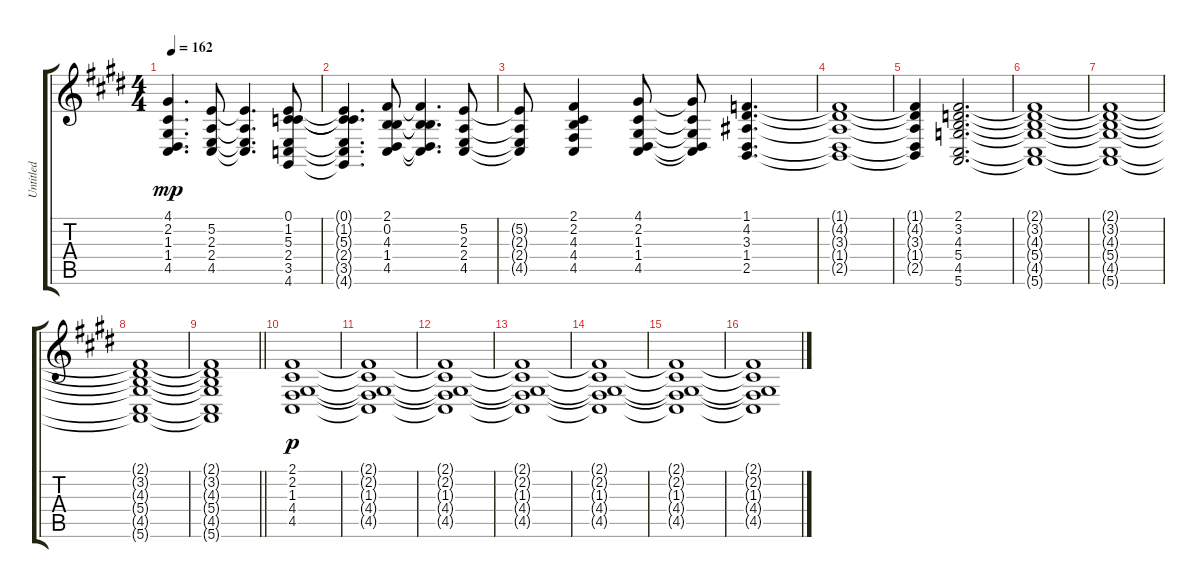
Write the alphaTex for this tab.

\track ("Untitled" "Untitled") {instrument synthstrings1}
\staff {score tabs}
\tuning (E4 B3 G3 D3 A2 E2) {hide}
\ts (4 4)
\tempo 162
\clef g2
\ks e
(4.1 2.2 1.3 1.4 4.5).4{d dy mp} (5.2 2.3 2.4 4.5).8 (5.2{t} 2.3{t} 2.4{t} 4.5{t}).4{d} (0.1 1.2 5.3 2.4 3.5 4.6).8 |
\ks c#minor
(0.1{t} 1.2{t} 5.3{t} 2.4{t} 3.5{t} 4.6{t}).4{d} (2.1 0.2 4.3 1.4 4.5).8 (2.1{t} 0.2{t} 4.3{t} 1.4{t} 4.5{t}).4{d} (5.2 2.3 2.4 4.5).8 |
(5.2{t} 2.3{t} 2.4{t} 4.5{t}).8 (2.1 2.2 4.3 4.4 4.5).4 (4.1 2.2 1.3 1.4 4.5).8 (4.1{t} 2.2{t} 1.3{t} 1.4{t} 4.5{t}).8 (1.1 4.2 3.3 1.4 2.5).4{d} |
\ks e
(1.1{t} 4.2{t} 3.3{t} 1.4{t} 2.5{t}).1 |
\ks c#minor
(1.1{t} 4.2{t} 3.3{t} 1.4{t} 2.5{t}).4 (2.1 3.2 4.3 5.4 4.5 5.6).2{d} |
(2.1{t} 3.2{t} 4.3{t} 5.4{t} 4.5{t} 5.6{t}).1 |
(2.1{t} 3.2{t} 4.3{t} 5.4{t} 4.5{t} 5.6{t}).1 |
(2.1{t} 3.2{t} 4.3{t} 5.4{t} 4.5{t} 5.6{t}).1 |
\barLineRight lightlight
(2.1{t} 3.2{t} 4.3{t} 5.4{t} 4.5{t} 5.6{t}).1 |
\ks e
(2.1 2.2 1.3 4.4 4.5).1{dy p} |
\ks c#minor
(2.1{t} 2.2{t} 1.3{t} 4.4{t} 4.5{t}).1 |
(2.1{t} 2.2{t} 1.3{t} 4.4{t} 4.5{t}).1 |
(2.1{t} 2.2{t} 1.3{t} 4.4{t} 4.5{t}).1 |
\ks e
(2.1{t} 2.2{t} 1.3{t} 4.4{t} 4.5{t}).1 |
\ks c#minor
(2.1{t} 2.2{t} 1.3{t} 4.4{t} 4.5{t}).1 |
(2.1{t} 2.2{t} 1.3{t} 4.4{t} 4.5{t}).1
